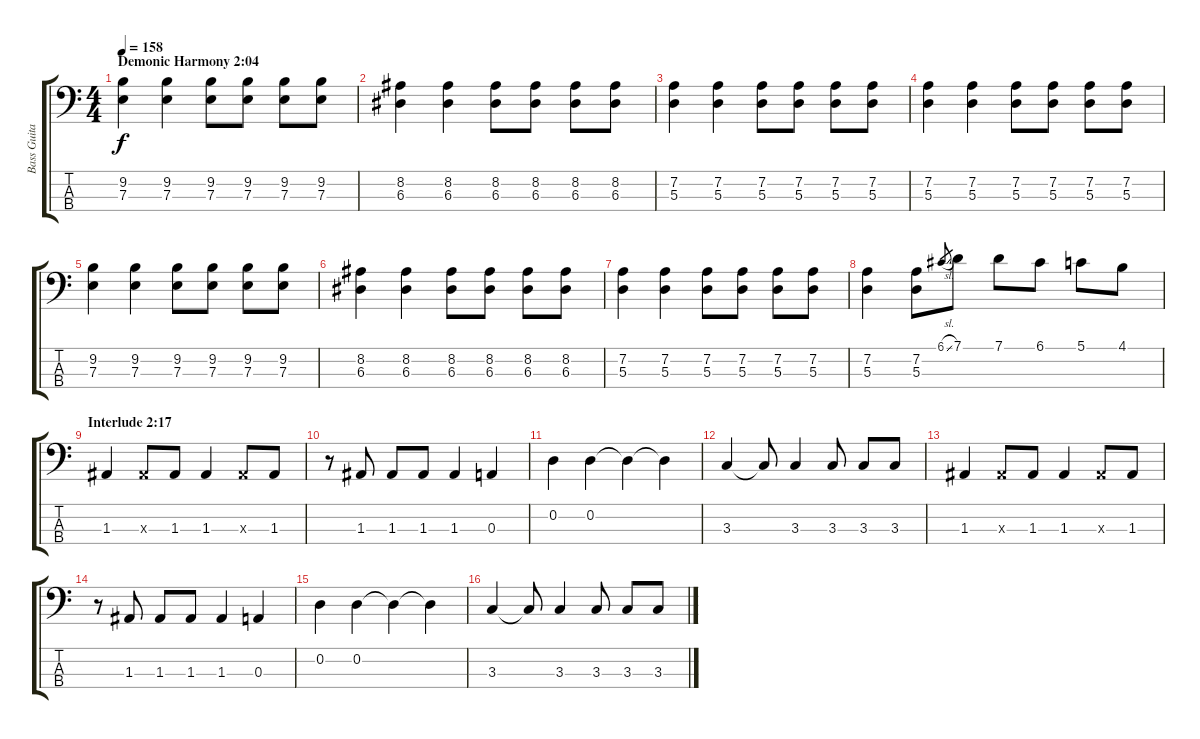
\track ("Bass Guitar" "Bass Guita") {instrument electricbasspick}
\staff {score tabs}
\tuning (G2 D2 A1 E1) {hide}
\ts (4 4)
\section ("" "Demonic Harmony 2:04")
\tempo 158
\clef f4
\ks c
(9.2 7.3).4{dy f} (9.2 7.3).4 (9.2 7.3).8 (9.2 7.3).8 (9.2 7.3).8 (9.2 7.3).8 |
(8.2 6.3).4 (8.2 6.3).4 (8.2 6.3).8 (8.2 6.3).8 (8.2 6.3).8 (8.2 6.3).8 |
(7.2 5.3).4 (7.2 5.3).4 (7.2 5.3).8 (7.2 5.3).8 (7.2 5.3).8 (7.2 5.3).8 |
(7.2 5.3).4 (7.2 5.3).4 (7.2 5.3).8 (7.2 5.3).8 (7.2 5.3).8 (7.2 5.3).8 |
(9.2 7.3).4 (9.2 7.3).4 (9.2 7.3).8 (9.2 7.3).8 (9.2 7.3).8 (9.2 7.3).8 |
(8.2 6.3).4 (8.2 6.3).4 (8.2 6.3).8 (8.2 6.3).8 (8.2 6.3).8 (8.2 6.3).8 |
(7.2 5.3).4 (7.2 5.3).4 (7.2 5.3).8 (7.2 5.3).8 (7.2 5.3).8 (7.2 5.3).8 |
(7.2 5.3).4 (7.2 5.3).8 6.1{sl}.8{gr} 7.1.8 7.1.8 6.1.8 5.1.8 4.1.8 |
\section ("" "Interlude 2:17")
1.3.4 1.3{x}.8 1.3.8 1.3.4 1.3{x}.8 1.3.8 |
r.8 1.3.8 1.3.8 1.3.8 1.3.4 0.3.4 |
0.2.4 0.2.4 0.2{t}.4 0.2{t}.4 |
3.3.4 3.3{t}.8 3.3.4 3.3.8 3.3.8 3.3.8 |
1.3.4 1.3{x}.8 1.3.8 1.3.4 1.3{x}.8 1.3.8 |
r.8 1.3.8 1.3.8 1.3.8 1.3.4 0.3.4 |
0.2.4 0.2.4 0.2{t}.4 0.2{t}.4 |
3.3.4 3.3{t}.8 3.3.4 3.3.8 3.3.8 3.3.8
